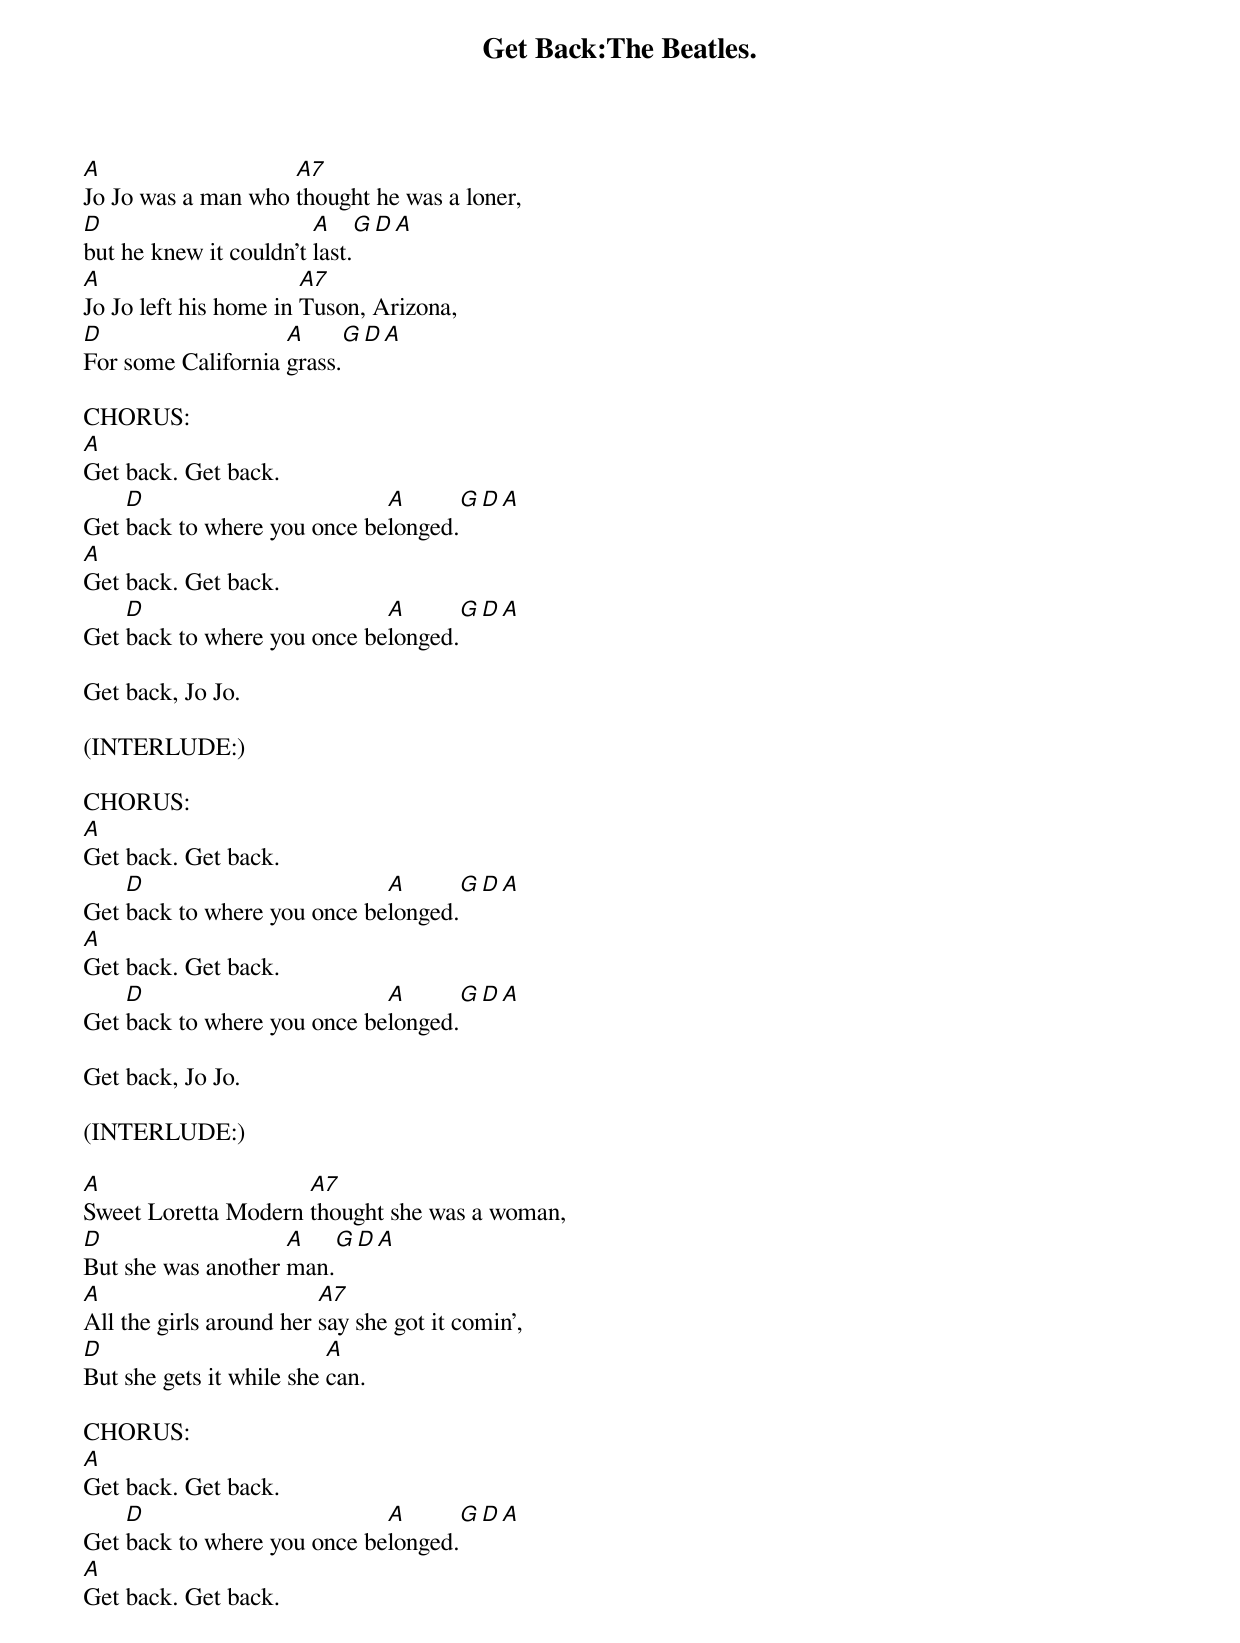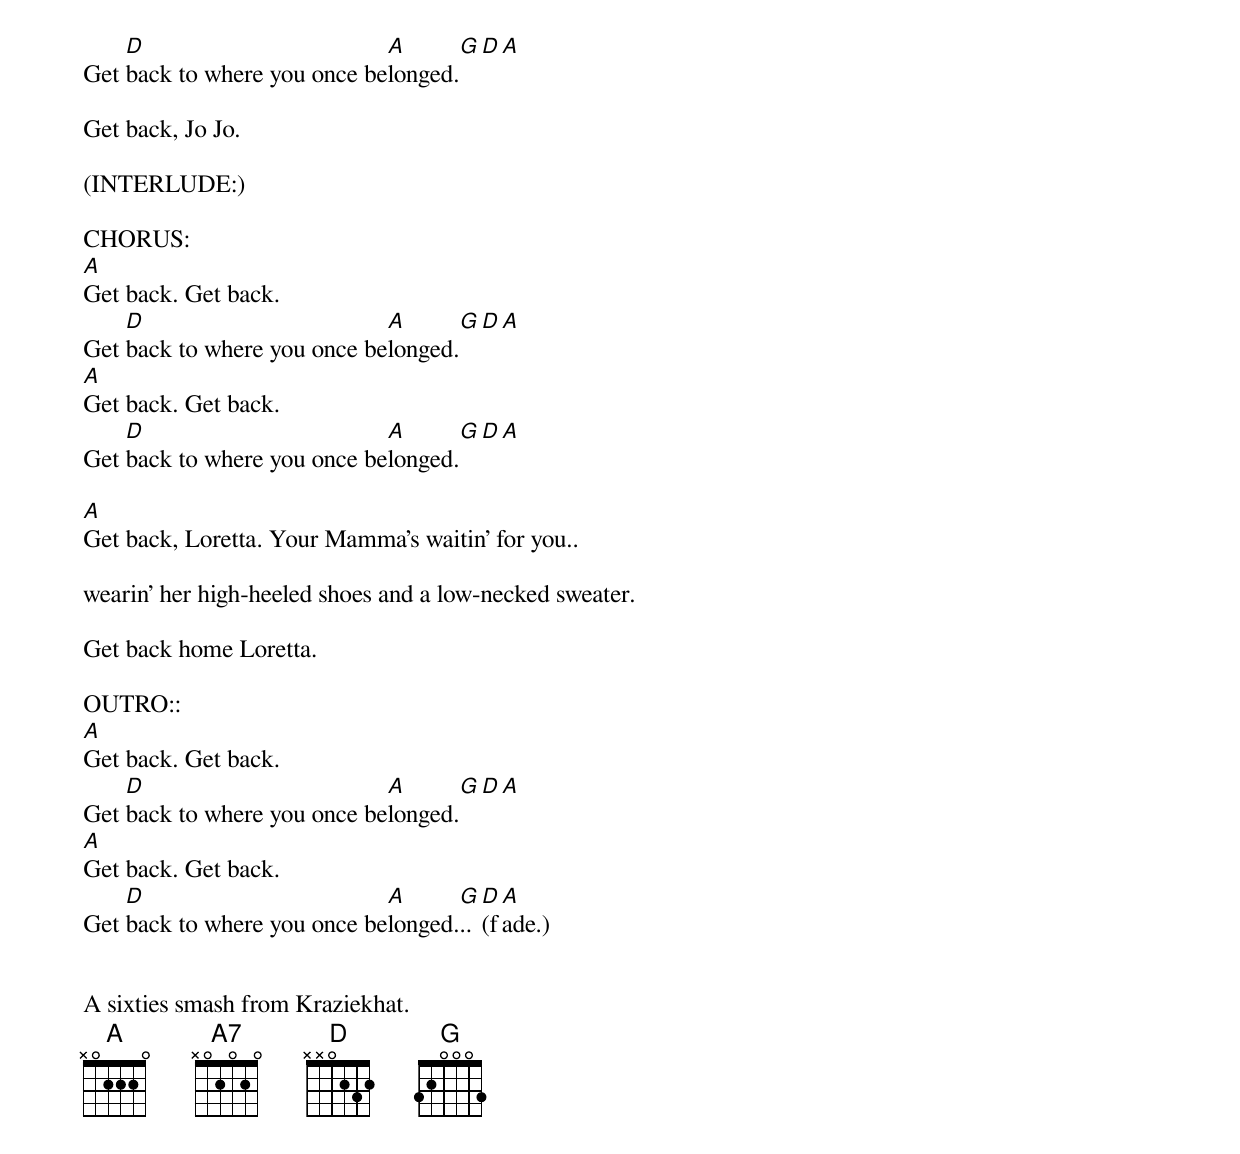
Get Back:The Beatles.

A                   A7
Jo Jo was a man who thought he was a loner,
D                       A    G D A
but he knew it couldn't last.
A                      A7
Jo Jo left his home in Tuson, Arizona,
D                   A     G D A
For some California grass.

CHORUS:
A
Get back. Get back.
    D                        A      G D A
Get back to where you once belonged.
A
Get back. Get back.
    D                        A      G D A
Get back to where you once belonged.

Get back, Jo Jo.

(INTERLUDE:)

CHORUS:
A
Get back. Get back.
    D                        A      G D A
Get back to where you once belonged.
A
Get back. Get back.
    D                        A      G D A
Get back to where you once belonged.

Get back, Jo Jo.

(INTERLUDE:)

A                    A7
Sweet Loretta Modern thought she was a woman,
D                   A   G D A
But she was another man.
A                        A7
All the girls around her say she got it comin',
D                         A
But she gets it while she can.

CHORUS:
A
Get back. Get back.
    D                        A      G D A
Get back to where you once belonged.
A
Get back. Get back.
    D                        A      G D A
Get back to where you once belonged.

Get back, Jo Jo.

(INTERLUDE:)

CHORUS:
A
Get back. Get back.
    D                        A      G D A
Get back to where you once belonged.
A
Get back. Get back.
    D                        A      G D A
Get back to where you once belonged.

A
Get back, Loretta. Your Mamma's waitin' for you..

wearin' her high-heeled shoes and a low-necked sweater.

Get back home Loretta.

OUTRO::
A
Get back. Get back.
    D                        A      G D A
Get back to where you once belonged.
A
Get back. Get back.
    D                        A      G D A
Get back to where you once belonged...(fade.)


A sixties smash from Kraziekhat.
